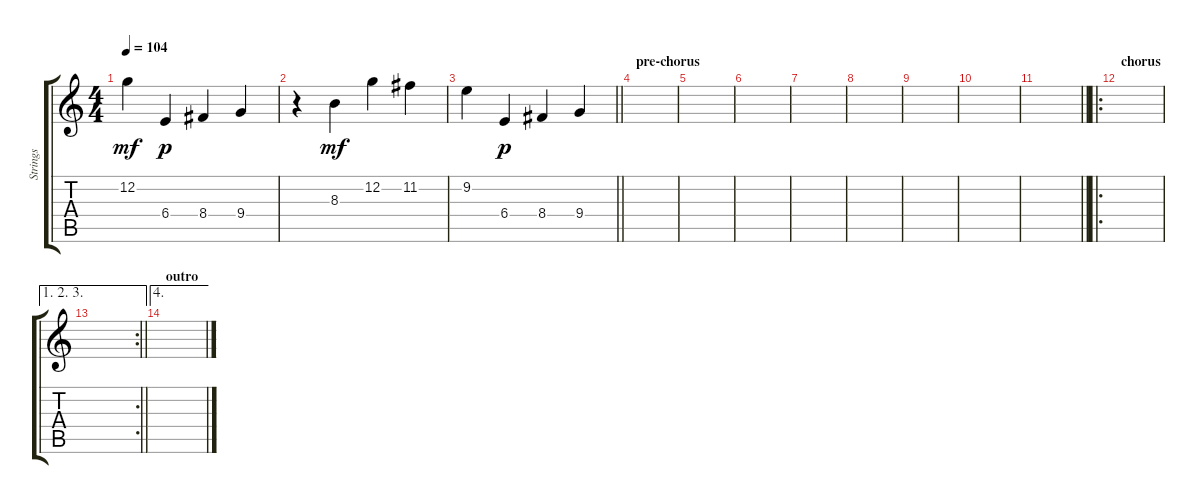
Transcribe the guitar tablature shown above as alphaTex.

\track ("Strings" "Strings") {instrument stringensemble1}
\staff {score tabs}
\tuning (C5 G4 Eb4 Bb3 F3 C3) {hide}
\ts (4 4)
\tempo 104
\clef g2
\ks c
12.2.4{dy mf} 6.4.4{dy p} 8.4.4 9.4.4 |
r.4 8.3.4{dy mf} 12.2.4 11.2.4 |
\barLineRight lightlight
9.2.4 6.4.4{dy p} 8.4.4 9.4.4 |
\section ("" "pre-chorus")
|
|
|
|
|
|
|
\barLineRight lightlight
|
\ro
\section ("" "chorus")
|
\ae (1 2 3)
\rc 2
\barLineRight lightlight
|
\ae 4
\section ("" "outro")
